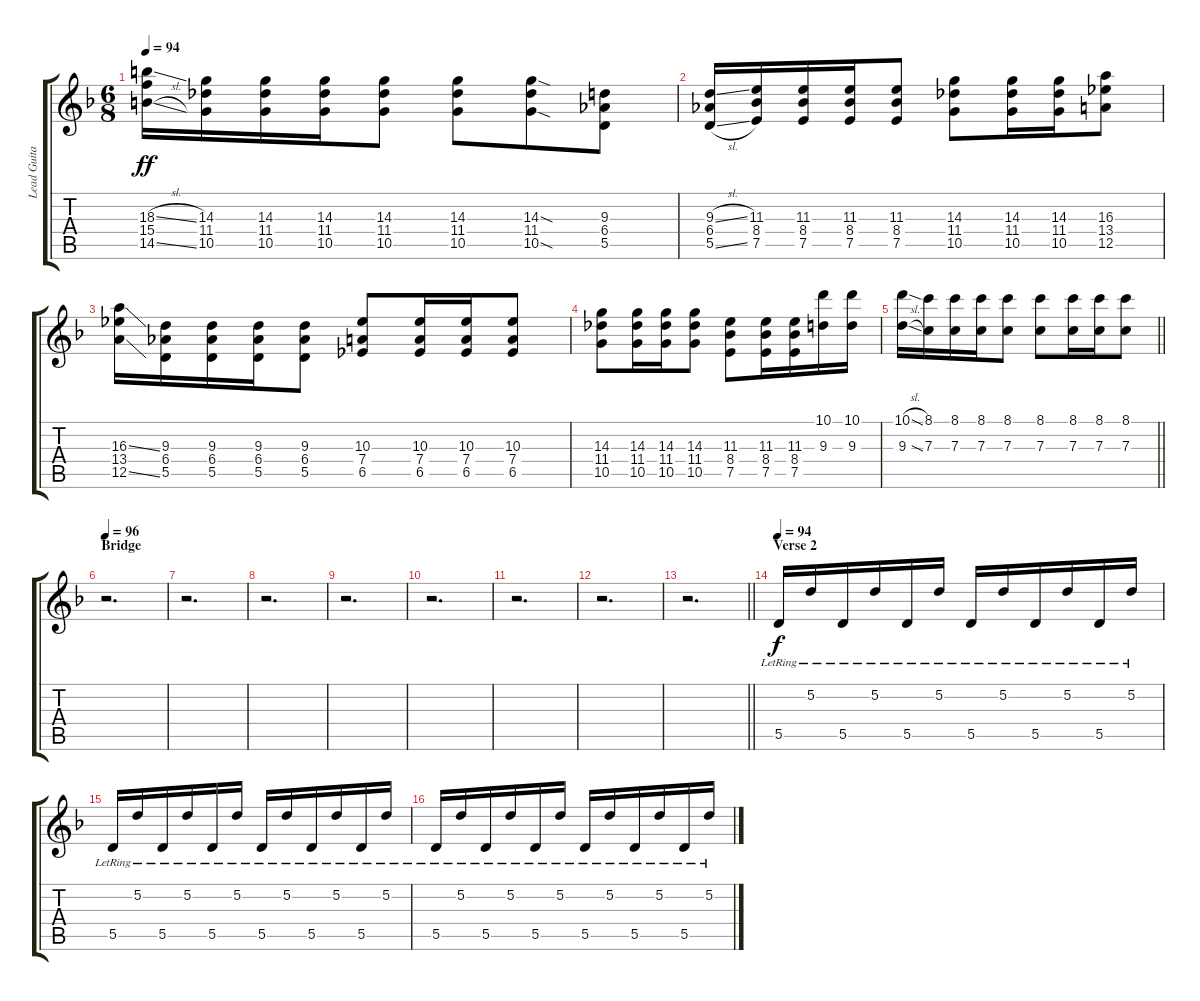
\track ("Lead Guitar" "Lead Guita") {instrument distortionguitar}
\staff {score tabs}
\tuning (E4 A3 F3 D3 A2 D2) {hide}
\ts (6 8)
\tempo 94
\clef g2
\ks dminor
(18.3{sl} 15.4 14.5{sl}).16{dy ff} (14.3 11.4 10.5).16 (14.3 11.4 10.5).16 (14.3 11.4 10.5).16 (14.3 11.4 10.5).8 (14.3 11.4 10.5).8 (14.3{sod} 11.4 10.5{sod}).8 (9.3 6.4 5.5).8 |
(9.3{sl} 6.4 5.5{sl}).16 (11.3 8.4 7.5).16 (11.3 8.4 7.5).16 (11.3 8.4 7.5).16 (11.3 8.4 7.5).8 (14.3 11.4 10.5).8 (14.3 11.4 10.5).16 (14.3 11.4 10.5).16 (16.3 13.4 12.5).8 |
(16.3{ss} 13.4 12.5{ss}).16 (9.3 6.4 5.5).16 (9.3 6.4 5.5).16 (9.3 6.4 5.5).16 (9.3 6.4 5.5).8 (10.3 7.4 6.5).8 (10.3 7.4 6.5).16 (10.3 7.4 6.5).16 (10.3 7.4 6.5).8 |
(14.3 11.4 10.5).8 (14.3 11.4 10.5).16 (14.3 11.4 10.5).16 (14.3 11.4 10.5).8 (11.3 8.4 7.5).8 (11.3 8.4 7.5).16 (11.3 8.4 7.5).16 (10.1 9.3).16 (10.1 9.3).16 |
\barLineRight lightlight
(10.1{sl} 9.3{sl}).16 (8.1 7.3).16 (8.1 7.3).16 (8.1 7.3).16 (8.1 7.3).8 (8.1 7.3).8 (8.1 7.3).16 (8.1 7.3).16 (8.1 7.3).8 |
\section ("" "Bridge")
\tempo 96
r.2{d} |
r.2{d} |
r.2{d} |
r.2{d} |
r.2{d} |
r.2{d} |
r.2{d} |
\barLineRight lightlight
r.2{d} |
\section ("" "Verse 2")
\tempo 94
5.5{lr}.16{dy f volume 14} 5.2{lr}.16 5.5{lr}.16 5.2{lr}.16 5.5{lr}.16 5.2{lr}.16 5.5{lr}.16 5.2{lr}.16 5.5{lr}.16 5.2{lr}.16 5.5{lr}.16 5.2{lr}.16 |
5.5{lr}.16 5.2{lr}.16 5.5{lr}.16 5.2{lr}.16 5.5{lr}.16 5.2{lr}.16 5.5{lr}.16 5.2{lr}.16 5.5{lr}.16 5.2{lr}.16 5.5{lr}.16 5.2{lr}.16 |
5.5{lr}.16 5.2{lr}.16 5.5{lr}.16 5.2{lr}.16 5.5{lr}.16 5.2{lr}.16 5.5{lr}.16 5.2{lr}.16 5.5{lr}.16 5.2{lr}.16 5.5{lr}.16 5.2{lr}.16
